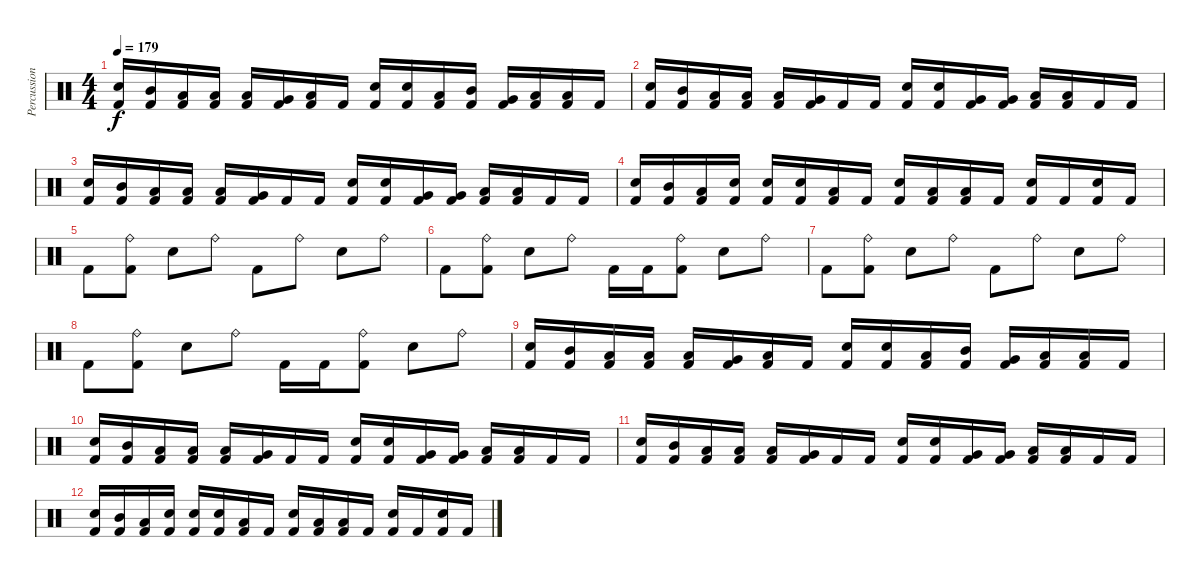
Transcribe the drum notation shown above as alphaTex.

\track ("Percussion" "Percussion") {instrument percussion}
\staff {score}
\articulation defaults
\ts (4 4)
\tempo 179
\clef neutral
\ks c
("Electric Snare (hit)" "Kick (hit) 2").16{dy f} ("Mid Tom (hit)" "Kick (hit) 2").16 ("Low Tom (hit)" "Kick (hit) 2").16 ("Low Tom (hit)" "Kick (hit) 2").16 ("Low Tom (hit)" "Kick (hit) 2").16 ("Very Low Tom (hit)" "Kick (hit) 2").16 ("Low Floor Tom (hit)" "Kick (hit) 2").16 "Kick (hit) 2".16 ("Electric Snare (hit)" "Kick (hit) 2").16 ("Electric Snare (hit)" "Kick (hit) 2").16 ("Low Tom (hit)" "Kick (hit) 2").16 ("Mid Tom (hit)" "Kick (hit) 2").16 ("Very Low Tom (hit)" "Kick (hit) 2").16 ("Low Floor Tom (hit)" "Kick (hit) 2").16 ("Low Floor Tom (hit)" "Kick (hit) 2").16 "Kick (hit) 2".16 |
("Electric Snare (hit)" "Kick (hit) 2").16 ("Mid Tom (hit)" "Kick (hit) 2").16 ("Low Tom (hit)" "Kick (hit) 2").16 ("Low Tom (hit)" "Kick (hit) 2").16 ("Low Tom (hit)" "Kick (hit) 2").16 ("Very Low Tom (hit)" "Kick (hit) 2").16 "Kick (hit) 2".16 "Kick (hit) 2".16 ("Electric Snare (hit)" "Kick (hit) 2").16 ("Electric Snare (hit)" "Kick (hit) 2").16 ("Very Low Tom (hit)" "Kick (hit) 2").16 ("Very Low Tom (hit)" "Kick (hit) 2").16 ("Low Floor Tom (hit)" "Kick (hit) 2").16 ("Low Floor Tom (hit)" "Kick (hit) 2").16 "Kick (hit) 2".16 "Kick (hit) 2".16 |
("Electric Snare (hit)" "Kick (hit) 2").16 ("Mid Tom (hit)" "Kick (hit) 2").16 ("Low Tom (hit)" "Kick (hit) 2").16 ("Low Tom (hit)" "Kick (hit) 2").16 ("Low Tom (hit)" "Kick (hit) 2").16 ("Very Low Tom (hit)" "Kick (hit) 2").16 "Kick (hit) 2".16 "Kick (hit) 2".16 ("Electric Snare (hit)" "Kick (hit) 2").16 ("Electric Snare (hit)" "Kick (hit) 2").16 ("Very Low Tom (hit)" "Kick (hit) 2").16 ("Very Low Tom (hit)" "Kick (hit) 2").16 ("Low Floor Tom (hit)" "Kick (hit) 2").16 ("Low Floor Tom (hit)" "Kick (hit) 2").16 "Kick (hit) 2".16 "Kick (hit) 2".16 |
("Electric Snare (hit)" "Kick (hit) 2").16 ("Mid Tom (hit)" "Kick (hit) 2").16 ("Low Tom (hit)" "Kick (hit) 2").16 ("Electric Snare (hit)" "Kick (hit) 2").16 ("Electric Snare (hit)" "Kick (hit) 2").16 ("Electric Snare (hit)" "Kick (hit) 2").16 ("Low Floor Tom (hit)" "Kick (hit) 2").16 "Kick (hit) 2".16 ("Electric Snare (hit)" "Kick (hit) 2").16 ("Low Tom (hit)" "Kick (hit) 2").16 ("Low Tom (hit)" "Kick (hit) 2").16 "Kick (hit) 2".16 ("Electric Snare (hit)" "Kick (hit) 2").16 "Kick (hit) 2".16 ("Electric Snare (hit)" "Kick (hit) 2").16 "Kick (hit) 2".16 |
"Kick (hit) 2".8 ("Ride (bell)" "Kick (hit) 2").8 "Electric Snare (hit)".8 "Ride (bell)".8 "Kick (hit) 2".8 "Ride (bell)".8 "Electric Snare (hit)".8 "Ride (bell)".8 |
"Kick (hit) 2".8 ("Ride (bell)" "Kick (hit) 2").8 "Electric Snare (hit)".8 "Ride (bell)".8 "Kick (hit) 2".16 "Kick (hit) 2".16 ("Ride (bell)" "Kick (hit) 2").8 "Electric Snare (hit)".8 "Ride (bell)".8 |
"Kick (hit) 2".8 ("Ride (bell)" "Kick (hit) 2").8 "Electric Snare (hit)".8 "Ride (bell)".8 "Kick (hit) 2".8 "Ride (bell)".8 "Electric Snare (hit)".8 "Ride (bell)".8 |
"Kick (hit) 2".8 ("Ride (bell)" "Kick (hit) 2").8 "Electric Snare (hit)".8 "Ride (bell)".8 "Kick (hit) 2".16 "Kick (hit) 2".16 ("Ride (bell)" "Kick (hit) 2").8 "Electric Snare (hit)".8 "Ride (bell)".8 |
("Electric Snare (hit)" "Kick (hit) 2").16{volume 10} ("Mid Tom (hit)" "Kick (hit) 2").16 ("Low Tom (hit)" "Kick (hit) 2").16 ("Low Tom (hit)" "Kick (hit) 2").16 ("Low Tom (hit)" "Kick (hit) 2").16 ("Very Low Tom (hit)" "Kick (hit) 2").16 ("Low Floor Tom (hit)" "Kick (hit) 2").16 "Kick (hit) 2".16 ("Electric Snare (hit)" "Kick (hit) 2").16 ("Electric Snare (hit)" "Kick (hit) 2").16 ("Low Tom (hit)" "Kick (hit) 2").16 ("Mid Tom (hit)" "Kick (hit) 2").16 ("Very Low Tom (hit)" "Kick (hit) 2").16 ("Low Floor Tom (hit)" "Kick (hit) 2").16 ("Low Floor Tom (hit)" "Kick (hit) 2").16 "Kick (hit) 2".16 |
("Electric Snare (hit)" "Kick (hit) 2").16 ("Mid Tom (hit)" "Kick (hit) 2").16 ("Low Tom (hit)" "Kick (hit) 2").16 ("Low Tom (hit)" "Kick (hit) 2").16 ("Low Tom (hit)" "Kick (hit) 2").16 ("Very Low Tom (hit)" "Kick (hit) 2").16 "Kick (hit) 2".16 "Kick (hit) 2".16 ("Electric Snare (hit)" "Kick (hit) 2").16 ("Electric Snare (hit)" "Kick (hit) 2").16 ("Very Low Tom (hit)" "Kick (hit) 2").16 ("Very Low Tom (hit)" "Kick (hit) 2").16 ("Low Floor Tom (hit)" "Kick (hit) 2").16 ("Low Floor Tom (hit)" "Kick (hit) 2").16 "Kick (hit) 2".16 "Kick (hit) 2".16 |
("Electric Snare (hit)" "Kick (hit) 2").16{volume 0} ("Mid Tom (hit)" "Kick (hit) 2").16 ("Low Tom (hit)" "Kick (hit) 2").16 ("Low Tom (hit)" "Kick (hit) 2").16 ("Low Tom (hit)" "Kick (hit) 2").16 ("Very Low Tom (hit)" "Kick (hit) 2").16 "Kick (hit) 2".16 "Kick (hit) 2".16 ("Electric Snare (hit)" "Kick (hit) 2").16 ("Electric Snare (hit)" "Kick (hit) 2").16 ("Very Low Tom (hit)" "Kick (hit) 2").16 ("Very Low Tom (hit)" "Kick (hit) 2").16 ("Low Floor Tom (hit)" "Kick (hit) 2").16 ("Low Floor Tom (hit)" "Kick (hit) 2").16 "Kick (hit) 2".16 "Kick (hit) 2".16 |
("Electric Snare (hit)" "Kick (hit) 2").16 ("Mid Tom (hit)" "Kick (hit) 2").16 ("Low Tom (hit)" "Kick (hit) 2").16 ("Electric Snare (hit)" "Kick (hit) 2").16 ("Electric Snare (hit)" "Kick (hit) 2").16 ("Electric Snare (hit)" "Kick (hit) 2").16 ("Low Floor Tom (hit)" "Kick (hit) 2").16 "Kick (hit) 2".16 ("Electric Snare (hit)" "Kick (hit) 2").16 ("Low Tom (hit)" "Kick (hit) 2").16 ("Low Tom (hit)" "Kick (hit) 2").16 "Kick (hit) 2".16 ("Electric Snare (hit)" "Kick (hit) 2").16 "Kick (hit) 2".16 ("Electric Snare (hit)" "Kick (hit) 2").16 "Kick (hit) 2".16
